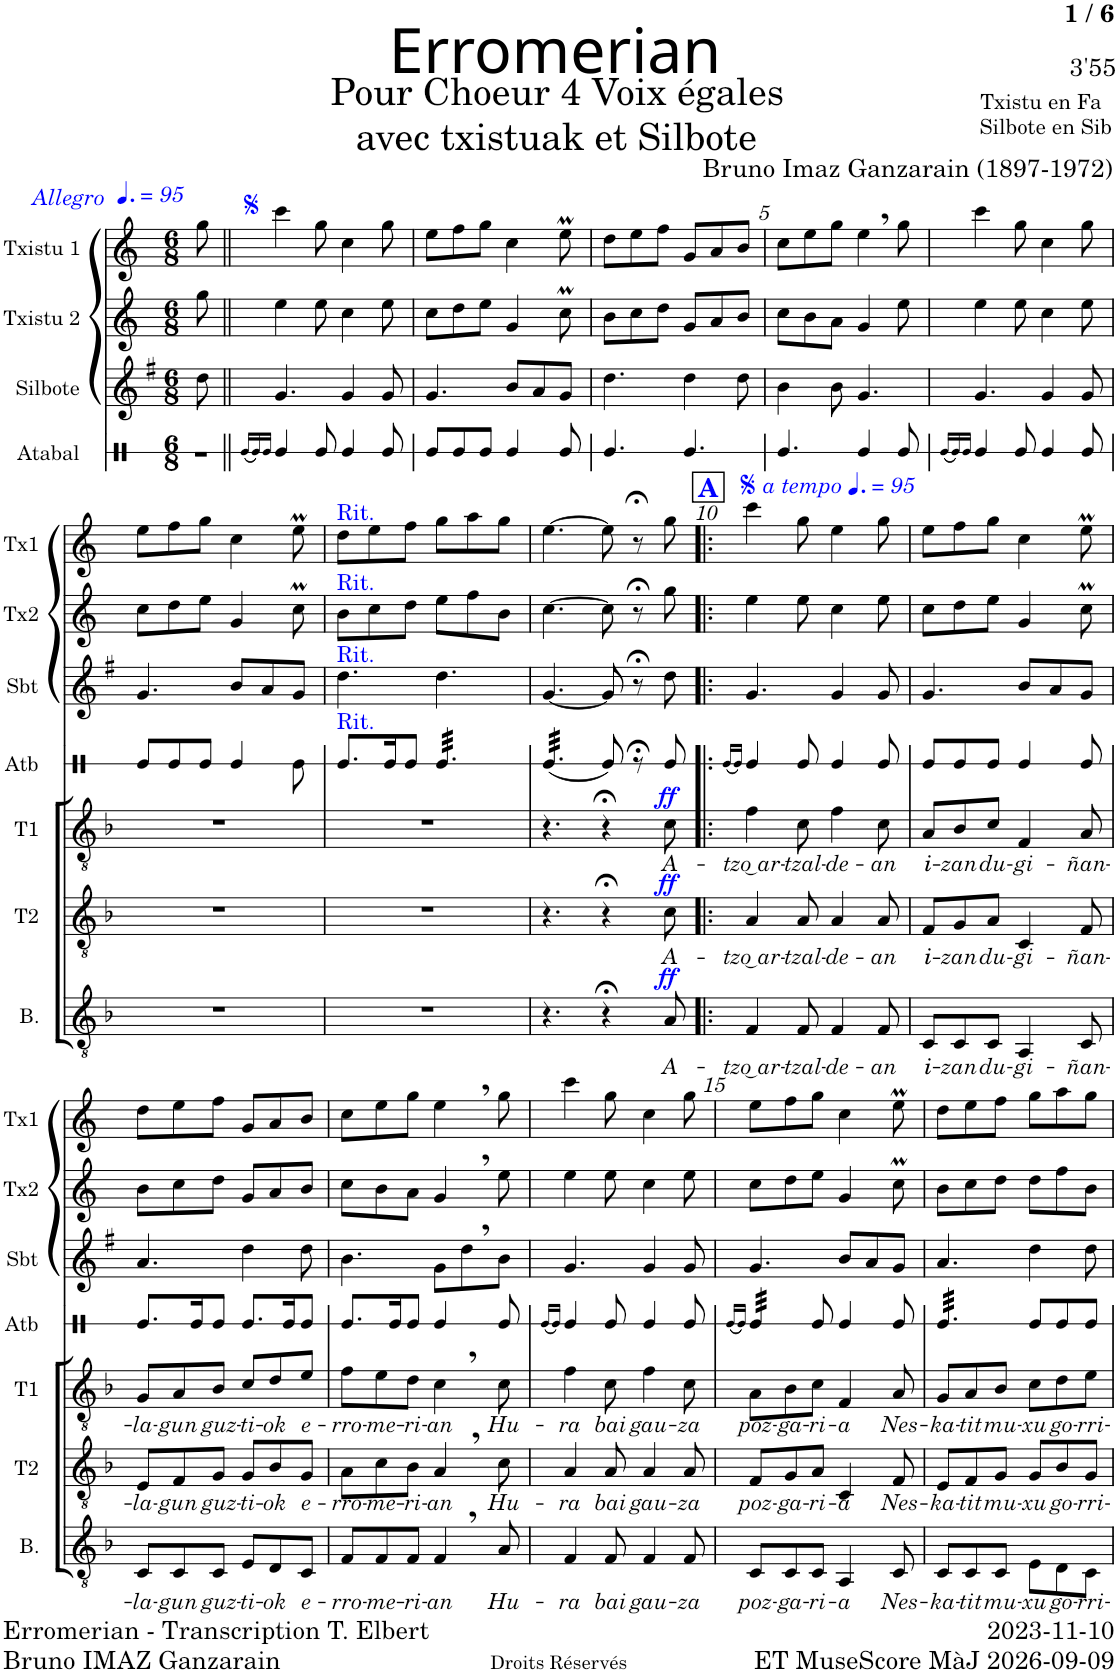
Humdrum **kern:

**kern	**text	**dynam	**kern	**text	**dynam	**kern	**text	**dynam	**kern	**kern	**kern	**kern
*part7	*part7	*part7	*part6	*part6	*part6	*part5	*part5	*part5	*part4	*part3	*part2	*part1
*staff7	*staff7	*staff7	*staff6	*staff6	*staff6	*staff5	*staff5	*staff5	*staff4	*staff3	*staff2	*staff1
*I"Basse	*	*	*I"Ténor 2	*	*	*I"Ténor 1	*	*	*I"Atabal	*I"Silbote	*I"Txistu 2	*I"Txistu 1
*I'B.	*	*	*I'T2	*	*	*I'T1	*	*	*I'Atb	*I'Sbt	*I'Tx2	*I'Tx1
*stria5	*	*	*stria5	*	*	*stria5	*	*	*stria1	*	*	*
*clefGv2	*	*	*clefGv2	*	*	*clefGv2	*	*	*clefX	*clefG2	*clefG2	*clefG2
*	*	*	*	*	*	*	*	*	*	*Trd1c2	*Trd-10c-17	*Trd-10c-17
*k[b-]	*	*	*k[b-]	*	*	*k[b-]	*	*	*k[]	*k[f#]	*k[]	*k[]
*M6/8	*	*	*M6/8	*	*	*M6/8	*	*	*M6/8	*M6/8	*M6/8	*M6/8
*MM143	*	*	*MM143	*	*	*MM143	*	*	*MM143	*MM143	*MM143	*MM143
=1	=1	=1	=1	=1	=1	=1	=1	=1	=1	=1	=1	=1
!	!	!	!	!	!	!	!	!	!	!	!	!LO:TX:a:i:color=#0000FF:t=Allegro
8r	.	.	8r	.	.	8r	.	.	2.r	8dd\	8gg\	8gg\
2ryy	.	.	2ryy	.	.	2ryy	.	.	.	2ryy	2ryy	2ryy
8ryy	.	.	8ryy	.	.	8ryy	.	.	.	8ryy	8ryy	8ryy
=2||	=2||	=2||	=2||	=2||	=2||	=2||	=2||	=2||	=2||	=2||	=2||	=2||
.	.	.	.	.	.	.	.	.	(16qRe/LL	.	.	.
.	.	.	.	.	.	.	.	.	16qRe/)	.	.	.
.	.	.	.	.	.	.	.	.	16qRe/JJ	.	.	.
2.r	.	.	2.r	.	.	2.r	.	.	4Re/	4.g/	4ee\	4ccc\
.	.	.	.	.	.	.	.	.	8Re/	.	8ee\	8gg\
.	.	.	.	.	.	.	.	.	4Re/	4g/	4cc\	4cc\
.	.	.	.	.	.	.	.	.	8Re/	8g/	8ee\	8gg\
=3	=3	=3	=3	=3	=3	=3	=3	=3	=3	=3	=3	=3
2.r	.	.	2.r	.	.	2.r	.	.	8Re/L	4.g/	8cc\L	8ee\L
.	.	.	.	.	.	.	.	.	8Re/	.	8dd\	8ff\
.	.	.	.	.	.	.	.	.	8Re/J	.	8ee\J	8gg\J
.	.	.	.	.	.	.	.	.	4Re/	8b/L	4g/	4cc\
.	.	.	.	.	.	.	.	.	.	8a/	.	.
.	.	.	.	.	.	.	.	.	8Re/	8g/J	8ccM\	8eem\
=4	=4	=4	=4	=4	=4	=4	=4	=4	=4	=4	=4	=4
2.r	.	.	2.r	.	.	2.r	.	.	4.Re/	4.dd\	8b\L	8dd\L
.	.	.	.	.	.	.	.	.	.	.	8cc\	8ee\
.	.	.	.	.	.	.	.	.	.	.	8dd\J	8ff\J
.	.	.	.	.	.	.	.	.	4.Re/	4dd\	8g/L	8g/L
.	.	.	.	.	.	.	.	.	.	.	8a/	8a/
.	.	.	.	.	.	.	.	.	.	8dd\	8b/J	8b/J
=5	=5	=5	=5	=5	=5	=5	=5	=5	=5	=5	=5	=5
2.r	.	.	2.r	.	.	2.r	.	.	4.Re/	4b\	8cc\L	8cc\L
.	.	.	.	.	.	.	.	.	.	.	8b\	8ee\
.	.	.	.	.	.	.	.	.	.	8b\	8a\J	8gg\J
.	.	.	.	.	.	.	.	.	4Re/	4.g/	4g/	4ee,\
.	.	.	.	.	.	.	.	.	8Re/	.	8ee\	8gg\
=6	=6	=6	=6	=6	=6	=6	=6	=6	=6	=6	=6	=6
.	.	.	.	.	.	.	.	.	(16qRe/LL	.	.	.
.	.	.	.	.	.	.	.	.	16qRe/)	.	.	.
.	.	.	.	.	.	.	.	.	16qRe/JJ	.	.	.
2.r	.	.	2.r	.	.	2.r	.	.	4Re/	4.g/	4ee\	4ccc\
.	.	.	.	.	.	.	.	.	8Re/	.	8ee\	8gg\
.	.	.	.	.	.	.	.	.	4Re/	4g/	4cc\	4cc\
.	.	.	.	.	.	.	.	.	8Re/	8g/	8ee\	8gg\
!!LO:LB:g=z
=7	=7	=7	=7	=7	=7	=7	=7	=7	=7	=7	=7	=7
2.r	.	.	2.r	.	.	2.r	.	.	8Re/L	4.g/	8cc\L	8ee\L
.	.	.	.	.	.	.	.	.	8Re/	.	8dd\	8ff\
.	.	.	.	.	.	.	.	.	8Re/J	.	8ee\J	8gg\J
.	.	.	.	.	.	.	.	.	4Re/	8b/L	4g/	4cc\
.	.	.	.	.	.	.	.	.	.	8a/	.	.
.	.	.	.	.	.	.	.	.	8Re\	8g/J	8ccM\	8eem\
=8	=8	=8	=8	=8	=8	=8	=8	=8	=8	=8	=8	=8
!	!	!	!	!	!	!	!	!	!	!	!	!LO:TX:a:color=#0000FF:t=Rit.
!	!	!	!	!	!	!	!	!	!	!	!LO:TX:a:color=#0000FF:t=Rit.	!
!	!	!	!	!	!	!	!	!	!	!LO:TX:a:color=#0000FF:t=Rit.	!	!
!	!	!	!	!	!	!	!	!	!LO:TX:a:color=#0000FF:t=Rit.	!	!	!
2.r	.	.	2.r	.	.	2.r	.	.	8.Re/L	4.dd\	8b\L	8dd\L
.	.	.	.	.	.	.	.	.	.	.	8cc\	8ee\
.	.	.	.	.	.	.	.	.	16Re/K	.	.	.
.	.	.	.	.	.	.	.	.	8Re/J	.	8dd\J	8ff\J
*	*	*	*	*	*	*	*	*	*tremolo	*	*	*
.	.	.	.	.	.	.	.	.	32Re/LLL	4.dd\	8ee\L	8gg\L
.	.	.	.	.	.	.	.	.	32Re/	.	.	.
.	.	.	.	.	.	.	.	.	32Re/	.	.	.
.	.	.	.	.	.	.	.	.	32Re/	.	.	.
.	.	.	.	.	.	.	.	.	32Re/	.	8ff\	8aa\
.	.	.	.	.	.	.	.	.	32Re/	.	.	.
.	.	.	.	.	.	.	.	.	32Re/	.	.	.
.	.	.	.	.	.	.	.	.	32Re/	.	.	.
.	.	.	.	.	.	.	.	.	32Re/	.	8b\J	8gg\J
.	.	.	.	.	.	.	.	.	32Re/	.	.	.
.	.	.	.	.	.	.	.	.	32Re/	.	.	.
.	.	.	.	.	.	.	.	.	32Re/JJJ	.	.	.
=9	=9	=9	=9	=9	=9	=9	=9	=9	=9	=9	=9	=9
4.r	.	.	4.r	.	.	4.r	.	.	(32Re/LLL	[4.g/	[4.cc\	[4.ee\
.	.	.	.	.	.	.	.	.	(32Re/	.	.	.
.	.	.	.	.	.	.	.	.	(32Re/	.	.	.
.	.	.	.	.	.	.	.	.	(32Re/	.	.	.
.	.	.	.	.	.	.	.	.	(32Re/	.	.	.
.	.	.	.	.	.	.	.	.	(32Re/	.	.	.
.	.	.	.	.	.	.	.	.	(32Re/	.	.	.
.	.	.	.	.	.	.	.	.	(32Re/	.	.	.
.	.	.	.	.	.	.	.	.	(32Re/	.	.	.
.	.	.	.	.	.	.	.	.	(32Re/	.	.	.
.	.	.	.	.	.	.	.	.	(32Re/	.	.	.
.	.	.	.	.	.	.	.	.	(32Re/JJJ	.	.	.
*	*	*	*	*	*	*	*	*	*Xtremolo	*	*	*
4r;<	.	.	4r;<	.	.	4r;<	.	.	8Re/)	8g/]	8cc\]	8ee\]
.	.	.	.	.	.	.	.	.	8r;<	8r;<	8r;<	8r;<
*	*	*	*	*	*	*	*	*	*	*	*	*MM143
!	!	!	!	!	!	!	!	!	!	!	!	!LO:TX:a:i:t=a tempo
!	!LO:LY:b	!LO:DY:a	!	!LO:LY:b	!LO:DY:a	!	!LO:LY:b	!LO:DY:a	!	!	!	!
8A/	A-	ff	8c\	A-	ff	8c\	A-	ff	8Re/	8dd\	8gg\	8gg\
!!LO:REH:place=s1:a:B:cj:color=#0000FF:fs=14:t=A
=10!|:	=10!|:	=10!|:	=10!|:	=10!|:	=10!|:	=10!|:	=10!|:	=10!|:	=10!|:	=10!|:	=10!|:	=10!|:
.	.	.	.	.	.	.	.	.	(16qRe/LL	.	.	.
.	.	.	.	.	.	.	.	.	16qRe/JJ)	.	.	.
!	!LO:LY:b	!	!	!LO:LY:b	!	!	!LO:LY:b	!	!	!	!	!
4F/	-tzo͜ ar-	.	4A/	-tzo͜ ar-	.	4f\	-tzo͜ ar-	.	4Re/	4.g/	4ee\	4ccc\
!	!LO:LY:b	!	!	!LO:LY:b	!	!	!LO:LY:b	!	!	!	!	!
8F/	-tzal-	.	8A/	-tzal-	.	8c\	-tzal-	.	8Re/	.	8ee\	8gg\
!	!LO:LY:b	!	!	!LO:LY:b	!	!	!LO:LY:b	!	!	!	!	!
4F/	-de-	.	4A/	-de-	.	4f\	-de-	.	4Re/	4g/	4cc\	4ee\
!	!LO:LY:b	!	!	!LO:LY:b	!	!	!LO:LY:b	!	!	!	!	!
8F/	-an	.	8A/	-an	.	8c\	-an	.	8Re/	8g/	8ee\	8gg\
=11	=11	=11	=11	=11	=11	=11	=11	=11	=11	=11	=11	=11
!	!LO:LY:b	!	!	!LO:LY:b	!	!	!LO:LY:b	!	!	!	!	!
8C/L	i	.	8F/L	i	.	8A/L	i	.	8Re/L	4.g/	8cc\L	8ee\L
!	!LO:LY:b	!	!	!LO:LY:b	!	!	!LO:LY:b	!	!	!	!	!
8C/	-zan	.	8G/	-zan	.	8B-/	-zan	.	8Re/	.	8dd\	8ff\
!	!LO:LY:b	!	!	!LO:LY:b	!	!	!LO:LY:b	!	!	!	!	!
8C/J	du-	.	8A/J	du-	.	8c/J	du-	.	8Re/J	.	8ee\J	8gg\J
!	!LO:LY:b	!	!	!LO:LY:b	!	!	!LO:LY:b	!	!	!	!	!
4AA/	-gi-	.	4C/	-gi-	.	4F/	-gi-	.	4Re/	8b/L	4g/	4cc\
.	.	.	.	.	.	.	.	.	.	8a/	.	.
!	!LO:LY:b	!	!	!LO:LY:b	!	!	!LO:LY:b	!	!	!	!	!
8C/	-ñan-	.	8F/	-ñan-	.	8A/	-ñan-	.	8Re/	8g/J	8ccM\	8eem\
!!LO:LB:g=z
=12	=12	=12	=12	=12	=12	=12	=12	=12	=12	=12	=12	=12
!	!LO:LY:b	!	!	!LO:LY:b	!	!	!LO:LY:b	!	!	!	!	!
8C/L	la-	.	8E/L	la-	.	8G/L	la-	.	8.Re/L	4.a/	8b\L	8dd\L
!	!LO:LY:b	!	!	!LO:LY:b	!	!	!LO:LY:b	!	!	!	!	!
8C/	-gun	.	8F/	-gun	.	8A/	-gun	.	.	.	8cc\	8ee\
.	.	.	.	.	.	.	.	.	16Re/K	.	.	.
!	!LO:LY:b	!	!	!LO:LY:b	!	!	!LO:LY:b	!	!	!	!	!
8C/J	guz-	.	8G/J	guz-	.	8B-/J	guz-	.	8Re/J	.	8dd\J	8ff\J
!	!LO:LY:b	!	!	!LO:LY:b	!	!	!LO:LY:b	!	!	!	!	!
8E/L	-ti-	.	8G/L	-ti-	.	8c/L	-ti-	.	8.Re/L	4dd\	8g/L	8g/L
!	!LO:LY:b	!	!	!LO:LY:b	!	!	!LO:LY:b	!	!	!	!	!
8D/	-ok	.	8B-/	-ok	.	8d/	-ok	.	.	.	8a/	8a/
.	.	.	.	.	.	.	.	.	16Re/K	.	.	.
!	!LO:LY:b	!	!	!LO:LY:b	!	!	!LO:LY:b	!	!	!	!	!
8C/J	e-	.	8G/J	e-	.	8e/J	e-	.	8Re/J	8dd\	8b/J	8b/J
=13	=13	=13	=13	=13	=13	=13	=13	=13	=13	=13	=13	=13
!	!LO:LY:b	!	!	!LO:LY:b	!	!	!LO:LY:b	!	!	!	!	!
8F/L	-rro-	.	8A\L	-rro-	.	8f\L	-rro-	.	8.Re/L	4.b\	8cc\L	8cc\L
!	!LO:LY:b	!	!	!LO:LY:b	!	!	!LO:LY:b	!	!	!	!	!
8F/	-me-	.	8c\	-me-	.	8e\	-me-	.	.	.	8b\	8ee\
.	.	.	.	.	.	.	.	.	16Re/K	.	.	.
!	!LO:LY:b	!	!	!LO:LY:b	!	!	!LO:LY:b	!	!	!	!	!
8F/J	-ri-	.	8B-\J	-ri-	.	8d\J	-ri-	.	8Re/J	.	8a\J	8gg\J
!	!LO:LY:b	!	!	!LO:LY:b	!	!	!LO:LY:b	!	!	!	!	!
4F,/	-an	.	4A,/	-an	.	4c,\	-an	.	4Re/	8g\L	4g,/	4ee,\
.	.	.	.	.	.	.	.	.	.	8dd,\	.	.
!	!LO:LY:b	!	!	!LO:LY:b	!	!	!LO:LY:b	!	!	!	!	!
8A/	Hu-	.	8c\	Hu-	.	8c\	Hu-	.	8Re/	8b\J	8ee\	8gg\
=14	=14	=14	=14	=14	=14	=14	=14	=14	=14	=14	=14	=14
.	.	.	.	.	.	.	.	.	(16qRe/LL	.	.	.
.	.	.	.	.	.	.	.	.	16qRe/JJ)	.	.	.
!	!LO:LY:b	!	!	!LO:LY:b	!	!	!LO:LY:b	!	!	!	!	!
4F/	-ra	.	4A/	-ra	.	4f\	-ra	.	4Re/	4.g/	4ee\	4ccc\
!	!LO:LY:b	!	!	!LO:LY:b	!	!	!LO:LY:b	!	!	!	!	!
8F/	bai	.	8A/	bai	.	8c\	bai	.	8Re/	.	8ee\	8gg\
!	!LO:LY:b	!	!	!LO:LY:b	!	!	!LO:LY:b	!	!	!	!	!
4F/	gau-	.	4A/	gau-	.	4f\	gau-	.	4Re/	4g/	4cc\	4cc\
!	!LO:LY:b	!	!	!LO:LY:b	!	!	!LO:LY:b	!	!	!	!	!
8F/	-za	.	8A/	-za	.	8c\	-za	.	8Re/	8g/	8ee\	8gg\
=15	=15	=15	=15	=15	=15	=15	=15	=15	=15	=15	=15	=15
.	.	.	.	.	.	.	.	.	(16qRe/LL	.	.	.
.	.	.	.	.	.	.	.	.	16qRe/JJ)	.	.	.
!	!LO:LY:b	!	!	!LO:LY:b	!	!	!LO:LY:b	!	!	!	!	!
*	*	*	*	*	*	*	*	*	*tremolo	*	*	*
8C/L	poz-	.	8F/L	poz-	.	8A\L	poz-	.	32Re/LLL	4.g/	8cc\L	8ee\L
.	.	.	.	.	.	.	.	.	32Re/	.	.	.
.	.	.	.	.	.	.	.	.	32Re/	.	.	.
.	.	.	.	.	.	.	.	.	32Re/	.	.	.
!	!LO:LY:b	!	!	!LO:LY:b	!	!	!LO:LY:b	!	!	!	!	!
8C/	-ga-	.	8G/	-ga-	.	8B-\	-ga-	.	32Re/	.	8dd\	8ff\
.	.	.	.	.	.	.	.	.	32Re/	.	.	.
.	.	.	.	.	.	.	.	.	32Re/	.	.	.
.	.	.	.	.	.	.	.	.	32Re/JJJ	.	.	.
*	*	*	*	*	*	*	*	*	*Xtremolo	*	*	*
!	!LO:LY:b	!	!	!LO:LY:b	!	!	!LO:LY:b	!	!	!	!	!
8C/J	-ri-	.	8A/J	-ri-	.	8c\J	-ri-	.	8Re/	.	8ee\J	8gg\J
!	!LO:LY:b	!	!	!LO:LY:b	!	!	!LO:LY:b	!	!	!	!	!
4AA/	-a	.	4C/	-a	.	4F/	-a	.	4Re/	8b/L	4g/	4cc\
.	.	.	.	.	.	.	.	.	.	8a/	.	.
!	!LO:LY:b	!	!	!LO:LY:b	!	!	!LO:LY:b	!	!	!	!	!
8C/	Nes-	.	8F/	Nes-	.	8A/	Nes-	.	8Re/	8g/J	8ccM\	8eem\
=16	=16	=16	=16	=16	=16	=16	=16	=16	=16	=16	=16	=16
!	!LO:LY:b	!	!	!LO:LY:b	!	!	!LO:LY:b	!	!	!	!	!
*	*	*	*	*	*	*	*	*	*tremolo	*	*	*
8C/L	-ka-	.	8E/L	-ka-	.	8G/L	-ka-	.	32Re/LLL	4.a/	8b\L	8dd\L
.	.	.	.	.	.	.	.	.	32Re/	.	.	.
.	.	.	.	.	.	.	.	.	32Re/	.	.	.
.	.	.	.	.	.	.	.	.	32Re/	.	.	.
!	!LO:LY:b	!	!	!LO:LY:b	!	!	!LO:LY:b	!	!	!	!	!
8C/	-tit	.	8F/	-tit	.	8A/	-tit	.	32Re/	.	8cc\	8ee\
.	.	.	.	.	.	.	.	.	32Re/	.	.	.
.	.	.	.	.	.	.	.	.	32Re/	.	.	.
.	.	.	.	.	.	.	.	.	32Re/	.	.	.
!	!LO:LY:b	!	!	!LO:LY:b	!	!	!LO:LY:b	!	!	!	!	!
8C/J	mu-	.	8G/J	mu-	.	8B-/J	mu-	.	32Re/	.	8dd\J	8ff\J
.	.	.	.	.	.	.	.	.	32Re/	.	.	.
.	.	.	.	.	.	.	.	.	32Re/	.	.	.
.	.	.	.	.	.	.	.	.	32Re/JJJ	.	.	.
*	*	*	*	*	*	*	*	*	*Xtremolo	*	*	*
!	!LO:LY:b	!	!	!LO:LY:b	!	!	!LO:LY:b	!	!	!	!	!
8E\L	-xu	.	8G/L	-xu	.	8c\L	-xu	.	8Re/L	4dd\	8dd\L	8gg\L
!	!LO:LY:b	!	!	!LO:LY:b	!	!	!LO:LY:b	!	!	!	!	!
8D\	go-	.	8B-/	go-	.	8d\	go-	.	8Re/	.	8ff\	8aa\
!	!LO:LY:b	!	!	!LO:LY:b	!	!	!LO:LY:b	!	!	!	!	!
8C\J	-rri-	.	8G/J	-rri-	.	8e\J	-rri-	.	8Re/J	8dd\	8b\J	8gg\J
=	=	=	=	=	=	=	=	=	=	=	=	=
*-	*-	*-	*-	*-	*-	*-	*-	*-	*-	*-	*-	*-
